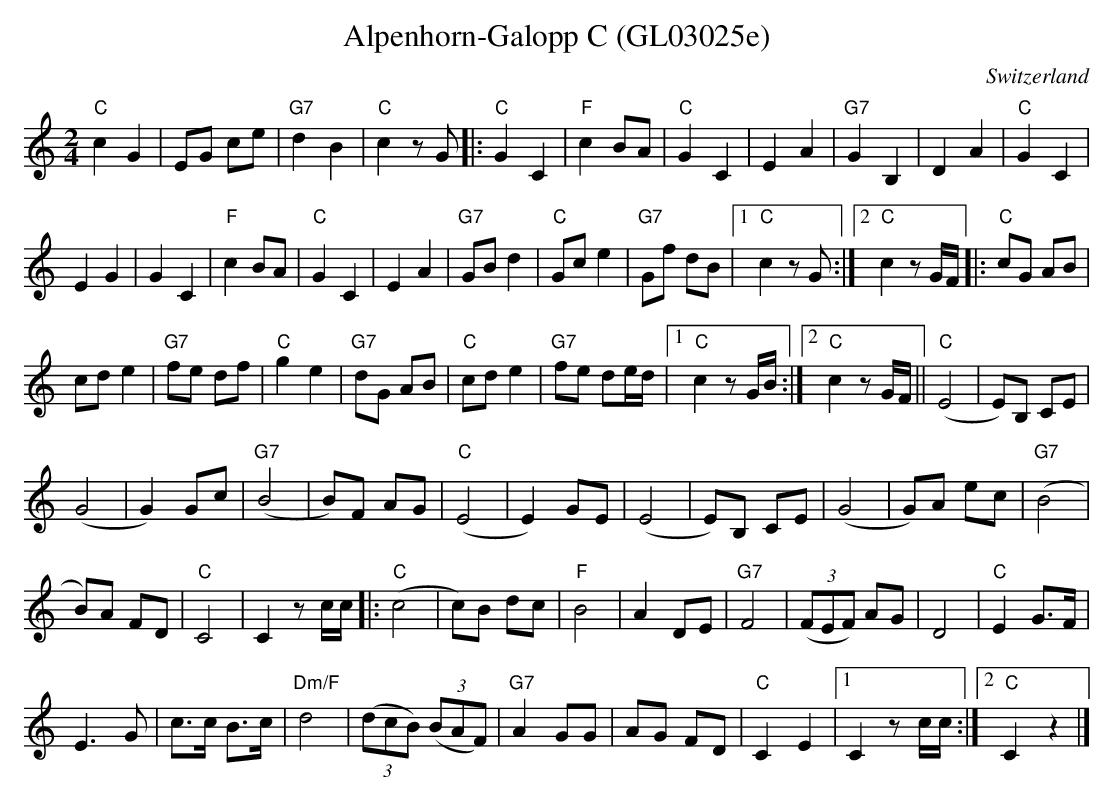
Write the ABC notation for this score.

X:1
T:Alpenhorn-Galopp C (GL03025e)
O:Switzerland
M:2/4
L:1/8
K:C %%MIDI gchordon
"C"c2 G2 | EG ce | "G7"d2 B2 | "C"c2 z G |: "C"G2 C2   | "F"c2 BA | "C"G2 C2 | E2 A2 | "G7"G2 B,2 | D2 A2 | "C"G2 C2 |
E2 G2 | G2 C2 | "F"c2 BA | "C"G2 C2 | E2 A2 | "G7"GB d2 | "C"Gc e2 | "G7"Gf dB |1 "C"c2 z G :|2 "C"c2 z G/F/ |: "C"cG AB |
cd e2 | "G7"fe df | "C"g2 e2 | "G7"dG AB | "C"cd e2 | "G7"fe de/d/ |1 "C"c2 z G/B/ :|2 "C"c2 z G/F/ || ("C"E4 | E)B, CE |
(G4 | G2) Gc | ("G7"B4 | B)F AG | ("C"E4 | E2) GE | (E4 | E)B, CE | (G4 | G)A ec | ("G7"B4 |
B)A FD | "C"C4 | C2 z c/c/ |: ("C"c4 | c)B dc | "F"B4 | A2 DE | "G7"F4 | (3(FEF) AG | D4 | "C"E2 G>F |
E3 G | c>c B>c | "Dm/F"d4 | (3(dcB) (3(BAF) | "G7"A2 GG | AG FD | "C"C2 E2 |1 C2 z c/c/ :|2 "C"C2 z2 |]
